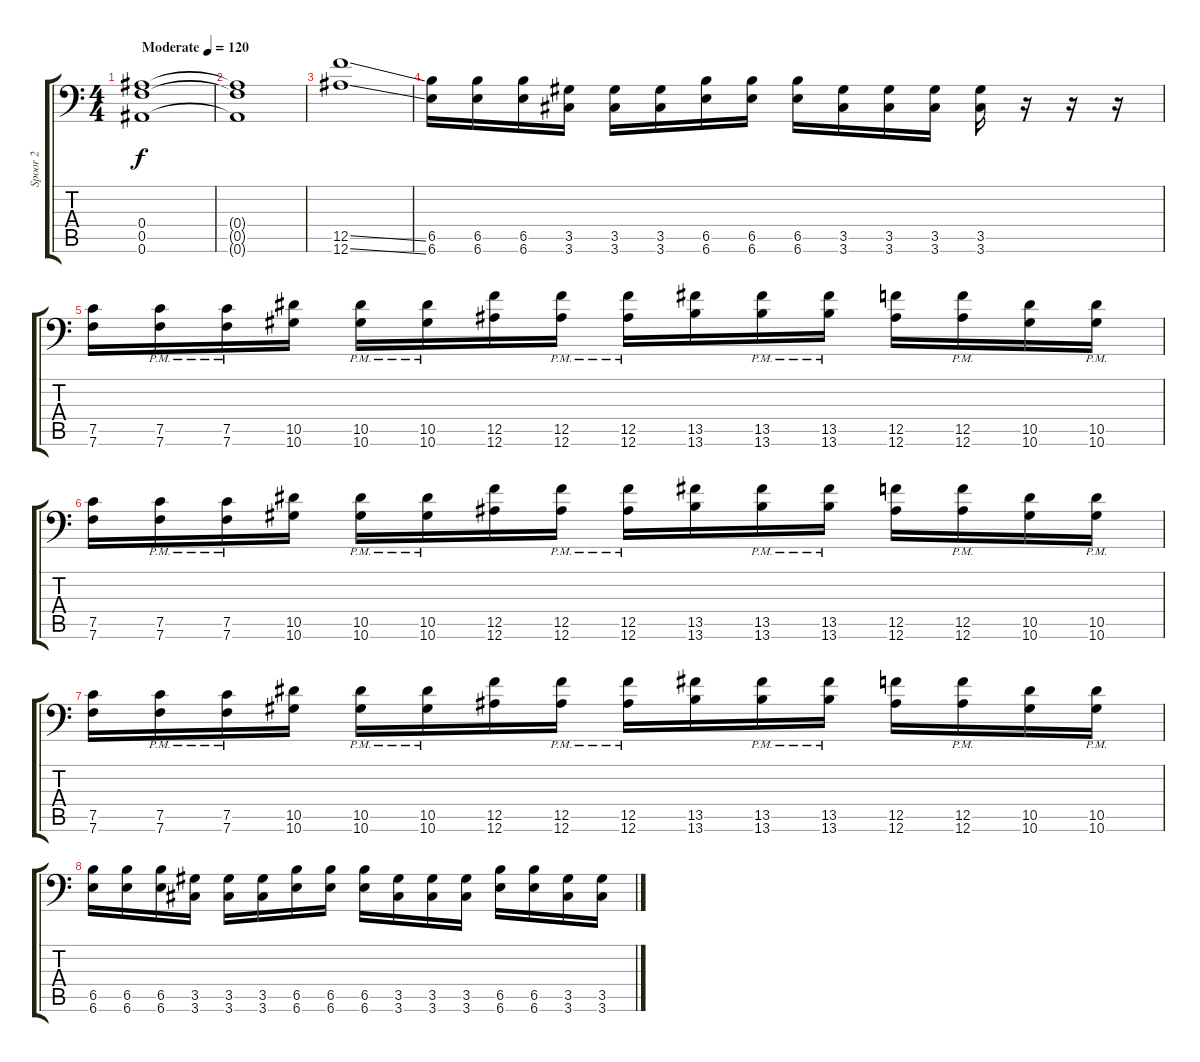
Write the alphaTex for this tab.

\track ("Spoor 2" "Spoor 2") {instrument distortionguitar}
\staff {score tabs}
\tuning (C4 G3 Eb3 Bb2 F2 Bb1) {hide}
\ts (4 4)
\tempo (120 "Moderate")
\clef f4
\ks c
(0.4 0.5 0.6).1{dy f instrument distortionguitar} |
(0.4{t} 0.5{t} 0.6{t}).1 |
(12.5{ss} 12.6{ss}).1 |
(6.5 6.6).16 (6.5 6.6).16 (6.5 6.6).16 (3.5 3.6).16 (3.5 3.6).16 (3.5 3.6).16 (6.5 6.6).16 (6.5 6.6).16 (6.5 6.6).16 (3.5 3.6).16 (3.5 3.6).16 (3.5 3.6).16 (3.5 3.6).16 r.16 r.16 r.16 |
(7.5 7.6).16 (7.5{pm} 7.6{pm}).16 (7.5{pm} 7.6{pm}).16 (10.5 10.6).16 (10.5{pm} 10.6{pm}).16 (10.5{pm} 10.6{pm}).16 (12.5 12.6).16 (12.5{pm} 12.6{pm}).16 (12.5{pm} 12.6{pm}).16 (13.5 13.6).16 (13.5{pm} 13.6{pm}).16 (13.5{pm} 13.6{pm}).16 (12.5 12.6).16 (12.5{pm} 12.6{pm}).16 (10.5 10.6).16 (10.5{pm} 10.6{pm}).16 |
(7.5 7.6).16 (7.5{pm} 7.6{pm}).16 (7.5{pm} 7.6{pm}).16 (10.5 10.6).16 (10.5{pm} 10.6{pm}).16 (10.5{pm} 10.6{pm}).16 (12.5 12.6).16 (12.5{pm} 12.6{pm}).16 (12.5{pm} 12.6{pm}).16 (13.5 13.6).16 (13.5{pm} 13.6{pm}).16 (13.5{pm} 13.6{pm}).16 (12.5 12.6).16 (12.5{pm} 12.6{pm}).16 (10.5 10.6).16 (10.5{pm} 10.6{pm}).16 |
(7.5 7.6).16 (7.5{pm} 7.6{pm}).16 (7.5{pm} 7.6{pm}).16 (10.5 10.6).16 (10.5{pm} 10.6{pm}).16 (10.5{pm} 10.6{pm}).16 (12.5 12.6).16 (12.5{pm} 12.6{pm}).16 (12.5{pm} 12.6{pm}).16 (13.5 13.6).16 (13.5{pm} 13.6{pm}).16 (13.5{pm} 13.6{pm}).16 (12.5 12.6).16 (12.5{pm} 12.6{pm}).16 (10.5 10.6).16 (10.5{pm} 10.6{pm}).16 |
(6.5 6.6).16 (6.5 6.6).16 (6.5 6.6).16 (3.5 3.6).16 (3.5 3.6).16 (3.5 3.6).16 (6.5 6.6).16 (6.5 6.6).16 (6.5 6.6).16 (3.5 3.6).16 (3.5 3.6).16 (3.5 3.6).16 (6.5 6.6).16 (6.5 6.6).16 (3.5 3.6).16 (3.5 3.6).16
